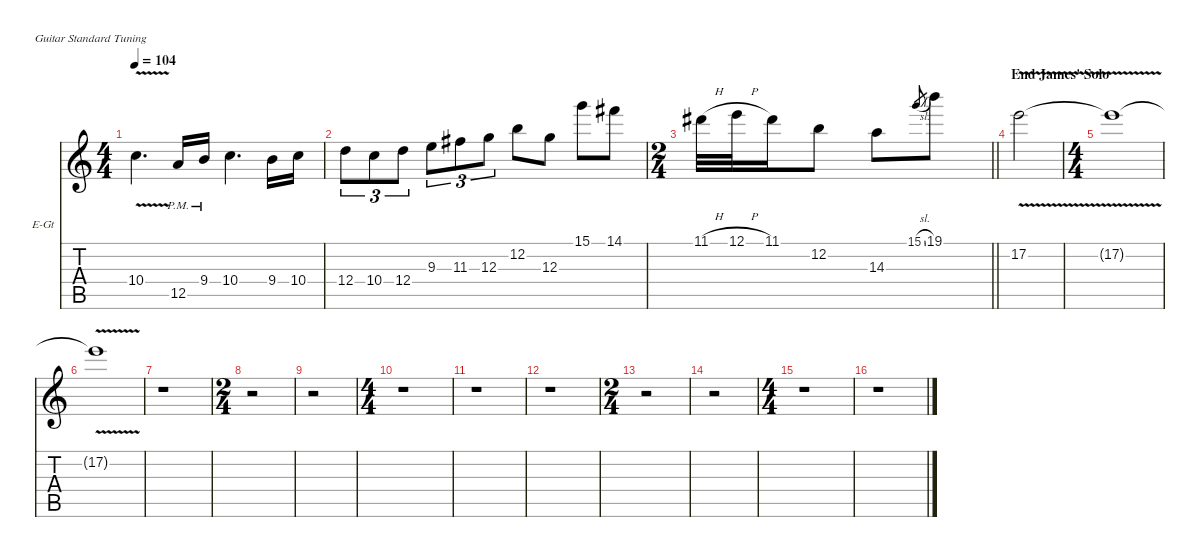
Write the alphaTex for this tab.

\hideDynamics
\bracketExtendMode nobrackets
\firstSystemTrackNameOrientation horizontal
\otherSystemsTrackNameOrientation horizontal
\track ("Solo" "E-Gt") {instrument distortionguitar}
\staff {score tabs}
\tuning (E4 B3 G3 D3 A2 E2)
\ts (4 4)
\tempo 104
\clef g2
\ks c
10.4{v}.4{d dy f} 12.5{pm}.16 9.4{pm}.16 10.4.4{d} 9.4.16 10.4.16 |
12.4.8{tu (3 2)} 10.4.8{tu (3 2)} 12.4.8{tu (3 2)} 9.3.8{tu (3 2)} 11.3{acc #}.8{tu (3 2)} 12.3.8{tu (3 2)} 12.2.8 12.3.8 15.1.8 14.1{acc #}.8 |
\ts (2 4)
\beaming (8 2 2)
\barLineRight lightlight
11.1{h acc #}.32 12.1{h}.32 11.1{acc #}.16 12.2.8 14.3.8 15.1{sl}.8{gr dy mf} 19.1.8{dy f} |
\section ("" "End James' Solo")
17.2{v}.2 |
\ts (4 4)
\beaming (8 2 2 2 2)
17.2{v t}.1 |
17.2{v t}.1 |
r.1 |
\ts (2 4)
\beaming (8 2 2)
r.2 |
r.2 |
\ts (4 4)
\beaming (8 2 2 2 2)
r.1 |
r.1 |
r.1 |
\ts (2 4)
\beaming (8 2 2)
r.2 |
r.2 |
\ts (4 4)
\beaming (8 2 2 2 2)
r.1 |
r.1
